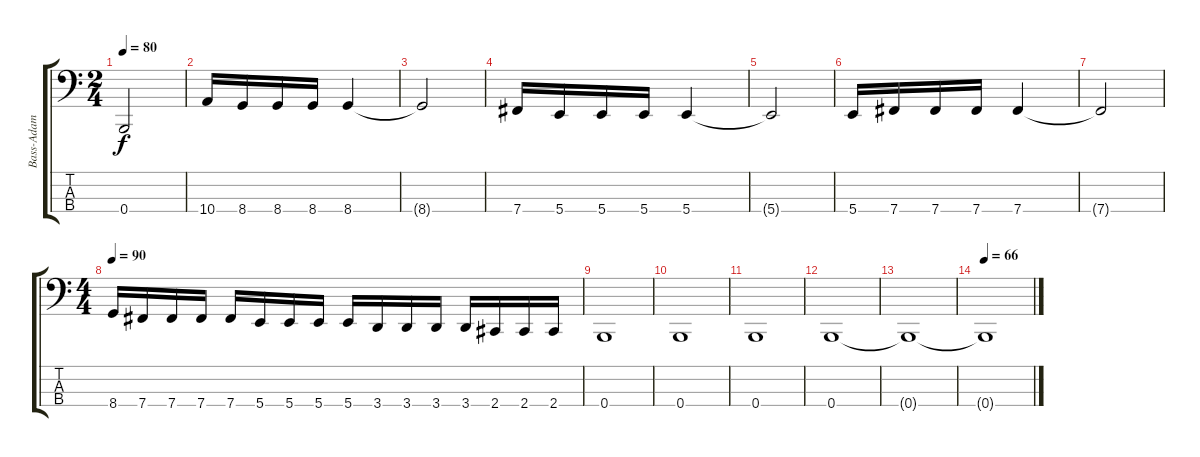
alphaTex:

\track ("Bass-Adam Duce-" "Bass-Adam ") {instrument electricbassfinger}
\staff {score tabs}
\tuning (E2 B1 Gb1 B0) {hide}
\ts (2 4)
\tempo 80
\clef f4
\ks c
0.4{t}.2{dy f} |
10.4.16 8.4.16 8.4.16 8.4.16 8.4.4 |
8.4{t}.2 |
7.4.16 5.4.16 5.4.16 5.4.16 5.4.4 |
5.4{t}.2 |
5.4.16 7.4.16 7.4.16 7.4.16 7.4.4 |
7.4{t}.2 |
\ts (4 4)
\tempo 90
8.4.16 7.4.16 7.4.16 7.4.16 7.4.16 5.4.16 5.4.16 5.4.16 5.4.16 3.4.16 3.4.16 3.4.16 3.4.16 2.4.16 2.4.16 2.4.16 |
0.4.1 |
0.4.1 |
0.4.1 |
0.4.1 |
0.4{t}.1 |
\tempo 70
\tempo 66
0.4{t}.1
